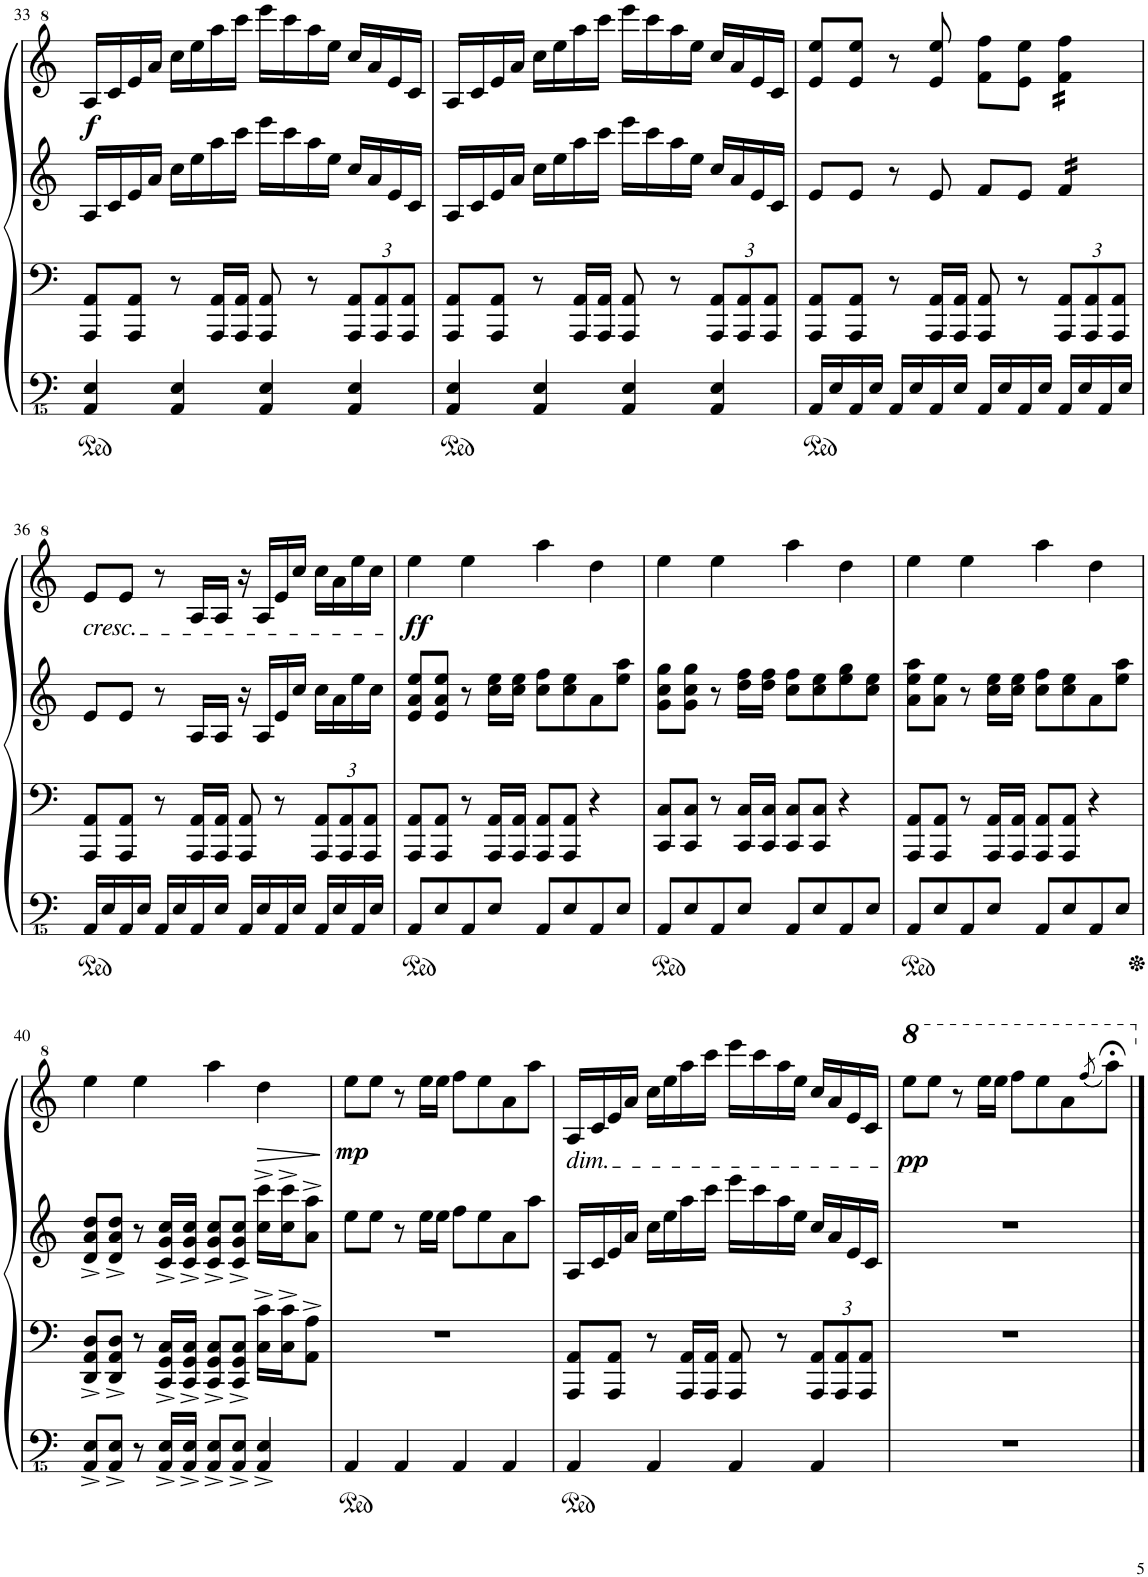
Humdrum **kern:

**kern	**kern	**kern	**kern	**dynam
*part1	*part1	*part1	*part1	*part1
*staff4	*staff3	*staff2	*staff1	*staff1/2/3/4
*I"ピアノ	*	*	*	*
!!LO:PB:g=z
*clefFvv4	*clefF4	*clefG2	*clefG^2	*
*k[]	*k[]	*k[]	*k[]	*
*M4/4	*M4/4	*M4/4	*M4/4	*
=33	=33	=33	=33	=33
!	!	!	!	!LO:DY:b
4AAAA/ 4EEE/	8AAA/ 8AA/L	16A/LL	16a/LL	f
.	.	16c/	16cc/	.
.	8AAA/ 8AA/J	16e/	16ee/	.
.	.	16a/JJ	16aa/JJ	.
4AAAA/ 4EEE/	8r	16cc\LL	16ccc\LL	.
.	.	16ee\	16eee\	.
.	16AAA/ 16AA/LL	16aa\	16aaa\	.
.	16AAA/ 16AA/JJ	16ccc\JJ	16cccc\JJ	.
4AAAA/ 4EEE/	8AAA/ 8AA/	16eee\LL	16eeee\LL	.
.	.	16ccc\	16cccc\	.
.	8r	16aa\	16aaa\	.
.	.	16ee\JJ	16eee\JJ	.
*	*Xbrackettup	*	*	*
4AAAA/ 4EEE/	12AAA/ 12AA/L	16cc/LL	16ccc/LL	.
.	.	16a/	16aa/	.
.	12AAA/ 12AA/	.	.	.
.	.	16e/	16ee/	.
.	12AAA/ 12AA/J	.	.	.
.	.	16c/JJ	16cc/JJ	.
=34	=34	=34	=34	=34
4AAAA/ 4EEE/	8AAA/ 8AA/L	16A/LL	16a/LL	.
.	.	16c/	16cc/	.
.	8AAA/ 8AA/J	16e/	16ee/	.
.	.	16a/JJ	16aa/JJ	.
4AAAA/ 4EEE/	8r	16cc\LL	16ccc\LL	.
.	.	16ee\	16eee\	.
.	16AAA/ 16AA/LL	16aa\	16aaa\	.
.	16AAA/ 16AA/JJ	16ccc\JJ	16cccc\JJ	.
4AAAA/ 4EEE/	8AAA/ 8AA/	16eee\LL	16eeee\LL	.
.	.	16ccc\	16cccc\	.
.	8r	16aa\	16aaa\	.
.	.	16ee\JJ	16eee\JJ	.
4AAAA/ 4EEE/	12AAA/ 12AA/L	16cc/LL	16ccc/LL	.
.	.	16a/	16aa/	.
.	12AAA/ 12AA/	.	.	.
.	.	16e/	16ee/	.
.	12AAA/ 12AA/J	.	.	.
.	.	16c/JJ	16cc/JJ	.
=35	=35	=35	=35	=35
16AAAA/LL	8AAA/ 8AA/L	8e/L	8ee/ 8eee/L	.
16EEE/	.	.	.	.
16AAAA/	8AAA/ 8AA/J	8e/J	8ee/ 8eee/J	.
16EEE/JJ	.	.	.	.
16AAAA/LL	8r	8r	8r	.
16EEE/	.	.	.	.
16AAAA/	16AAA/ 16AA/LL	8e/	8ee/ 8eee/	.
16EEE/JJ	16AAA/ 16AA/JJ	.	.	.
16AAAA/LL	8AAA/ 8AA/	8f/L	8ff\ 8fff\L	.
16EEE/	.	.	.	.
16AAAA/	8r	8e/J	8ee\ 8eee\J	.
16EEE/JJ	.	.	.	.
*	*	*tremolo	*	*
*	*	*	*tremolo	*
16AAAA/LL	12AAA/ 12AA/L	16f/LL	16ff\ 16fff\LL	.
16EEE/	.	16f/	16ff\ 16fff\	.
.	12AAA/ 12AA/	.	.	.
16AAAA/	.	16f/	16ff\ 16fff\	.
.	12AAA/ 12AA/J	.	.	.
16EEE/JJ	.	16f/JJ	16ff\ 16fff\JJ	.
*	*	*	*Xtremolo	*
*	*	*Xtremolo	*	*
!!LO:LB:g=z
=36	=36	=36	=36	=36
!	!	!	!LO:TX:b:i:t=cresc.	!
16AAAA/LL	8AAA/ 8AA/L	8e/L	8ee/L	.
16EEE/	.	.	.	.
16AAAA/	8AAA/ 8AA/J	8e/J	8ee/J	.
16EEE/JJ	.	.	.	.
16AAAA/LL	8r	8r	8r	.
16EEE/	.	.	.	.
16AAAA/	16AAA/ 16AA/LL	16A/LL	16a/LL	.
16EEE/JJ	16AAA/ 16AA/JJ	16A/JJ	16a/JJ	.
16AAAA/LL	8AAA/ 8AA/	16r	16r	.
16EEE/	.	16A/LL	16a/LL	.
16AAAA/	8r	16e/	16ee/	.
16EEE/JJ	.	16cc/JJ	16ccc/JJ	.
16AAAA/LL	12AAA/ 12AA/L	16cc\LL	16ccc\LL	.
16EEE/	.	16a\	16aa\	.
.	12AAA/ 12AA/	.	.	.
16AAAA/	.	16ee\	16eee\	.
.	12AAA/ 12AA/J	.	.	.
16EEE/JJ	.	16cc\JJ	16ccc\JJ	.
=37	=37	=37	=37	=37
!	!	!	!	!LO:DY:b
8AAAA/L	8AAA/ 8AA/L	8e/ 8a/ 8ee/L	4eee\	ff
8EEE/	8AAA/ 8AA/J	8e/ 8a/ 8ee/J	.	.
8AAAA/	8r	8r	4eee\	.
8EEE/J	16AAA/ 16AA/LL	16cc\ 16ee\LL	.	.
.	16AAA/ 16AA/JJ	16cc\ 16ee\JJ	.	.
8AAAA/L	8AAA/ 8AA/L	8cc\ 8ff\L	4aaa\	.
8EEE/	8AAA/ 8AA/J	8cc\ 8ee\	.	.
8AAAA/	4r	8a\	4ddd\	.
8EEE/J	.	8ee\ 8aa\J	.	.
=38	=38	=38	=38	=38
8AAAA/L	8CC/ 8C/L	8g\ 8cc\ 8gg\L	4eee\	.
8EEE/	8CC/ 8C/J	8g\ 8cc\ 8gg\J	.	.
8AAAA/	8r	8r	4eee\	.
8EEE/J	16CC/ 16C/LL	16dd\ 16ff\LL	.	.
.	16CC/ 16C/JJ	16dd\ 16ff\JJ	.	.
8AAAA/L	8CC/ 8C/L	8cc\ 8ff\L	4aaa\	.
8EEE/	8CC/ 8C/J	8cc\ 8ee\	.	.
8AAAA/	4r	8ee\ 8gg\	4ddd\	.
8EEE/J	.	8cc\ 8ee\J	.	.
=39	=39	=39	=39	=39
8AAAA/L	8AAA/ 8AA/L	8a\ 8ee\ 8aa\L	4eee\	.
8EEE/	8AAA/ 8AA/J	8a\ 8ee\J	.	.
8AAAA/	8r	8r	4eee\	.
8EEE/J	16AAA/ 16AA/LL	16cc\ 16ee\LL	.	.
.	16AAA/ 16AA/JJ	16cc\ 16ee\JJ	.	.
8AAAA/L	8AAA/ 8AA/L	8cc\ 8ff\L	4aaa\	.
8EEE/	8AAA/ 8AA/J	8cc\ 8ee\	.	.
8AAAA/	4r	8a\	4ddd\	.
8EEE/J	.	8ee\ 8aa\J	.	.
!!LO:LB:g=z
=40	=40	=40	=40	=40
8AAAA/^ 8EEE/^L	8DD/^ 8AA/^ 8D/^L	8d/^ 8a/^ 8dd/^L	4eee\	.
8AAAA/^ 8EEE/^J	8DD/^ 8AA/^ 8D/^J	8d/^ 8a/^ 8dd/^J	.	.
8r	8r	8r	4eee\	.
16AAAA/^ 16EEE/^LL	16CC/^ 16GG/^ 16C/^LL	16c/^ 16g/^ 16cc/^LL	.	.
16AAAA/^ 16EEE/^JJ	16CC/^ 16GG/^ 16C/^JJ	16c/^ 16g/^ 16cc/^JJ	.	.
8AAAA/^ 8EEE/^L	8CC/^ 8GG/^ 8C/^L	8c/^ 8g/^ 8cc/^L	4aaa\	.
8AAAA/^ 8EEE/^J	8CC/^ 8GG/^ 8C/^J	8c/^ 8g/^ 8cc/^J	.	.
!	!	!	!	!LO:HP:b
4AAAA/^ 4EEE/^	16C\^ 16c\^LL	16cc\^ 16ccc\^LL	4ddd\	>
.	16C\^ 16c\^J	16cc\^ 16ccc\^J	.	.
.	8AA\^ 8A\^J	8a\^ 8aa\^J	.	.
.	.	.	.	]
=41	=41	=41	=41	=41
!	!	!	!	!LO:DY:b
4AAAA/	1r	8ee\L	8eee\L	mp
.	.	8ee\J	8eee\J	.
4AAAA/	.	8r	8r	.
.	.	16ee\LL	16eee\LL	.
.	.	16ee\JJ	16eee\JJ	.
4AAAA/	.	8ff\L	8fff\L	.
.	.	8ee\	8eee\	.
4AAAA/	.	8a\	8aa\	.
.	.	8aa\J	8aaa\J	.
=42	=42	=42	=42	=42
!	!	!	!LO:TX:b:i:t=dim.	!
4AAAA/	8AAA/ 8AA/L	16A/LL	16a/LL	.
.	.	16c/	16cc/	.
.	8AAA/ 8AA/J	16e/	16ee/	.
.	.	16a/JJ	16aa/JJ	.
4AAAA/	8r	16cc\LL	16ccc\LL	.
.	.	16ee\	16eee\	.
.	16AAA/ 16AA/LL	16aa\	16aaa\	.
.	16AAA/ 16AA/JJ	16ccc\JJ	16cccc\JJ	.
4AAAA/	8AAA/ 8AA/	16eee\LL	16eeee\LL	.
.	.	16ccc\	16cccc\	.
.	8r	16aa\	16aaa\	.
.	.	16ee\JJ	16eee\JJ	.
4AAAA/	12AAA/ 12AA/L	16cc/LL	16ccc/LL	.
.	.	16a/	16aa/	.
.	12AAA/ 12AA/	.	.	.
.	.	16e/	16ee/	.
.	12AAA/ 12AA/J	.	.	.
.	.	16c/JJ	16cc/JJ	.
=43	=43	=43	=43	=43
*	*	*	*8va	*
!	!	!	!	!LO:DY:b
1r	1r	1r	8eeee\L	pp
.	.	.	8eeee\J	.
.	.	.	8r	.
.	.	.	16eeee\LL	.
.	.	.	16eeee\JJ	.
.	.	.	8ffff\L	.
.	.	.	8eeee\	.
.	.	.	8aaa\	.
.	.	.	(8qffff/	.
.	.	.	8aaaa;<\J)	.
*	*	*	*X8va	*
==	==	==	==	==
*-	*-	*-	*-	*-
